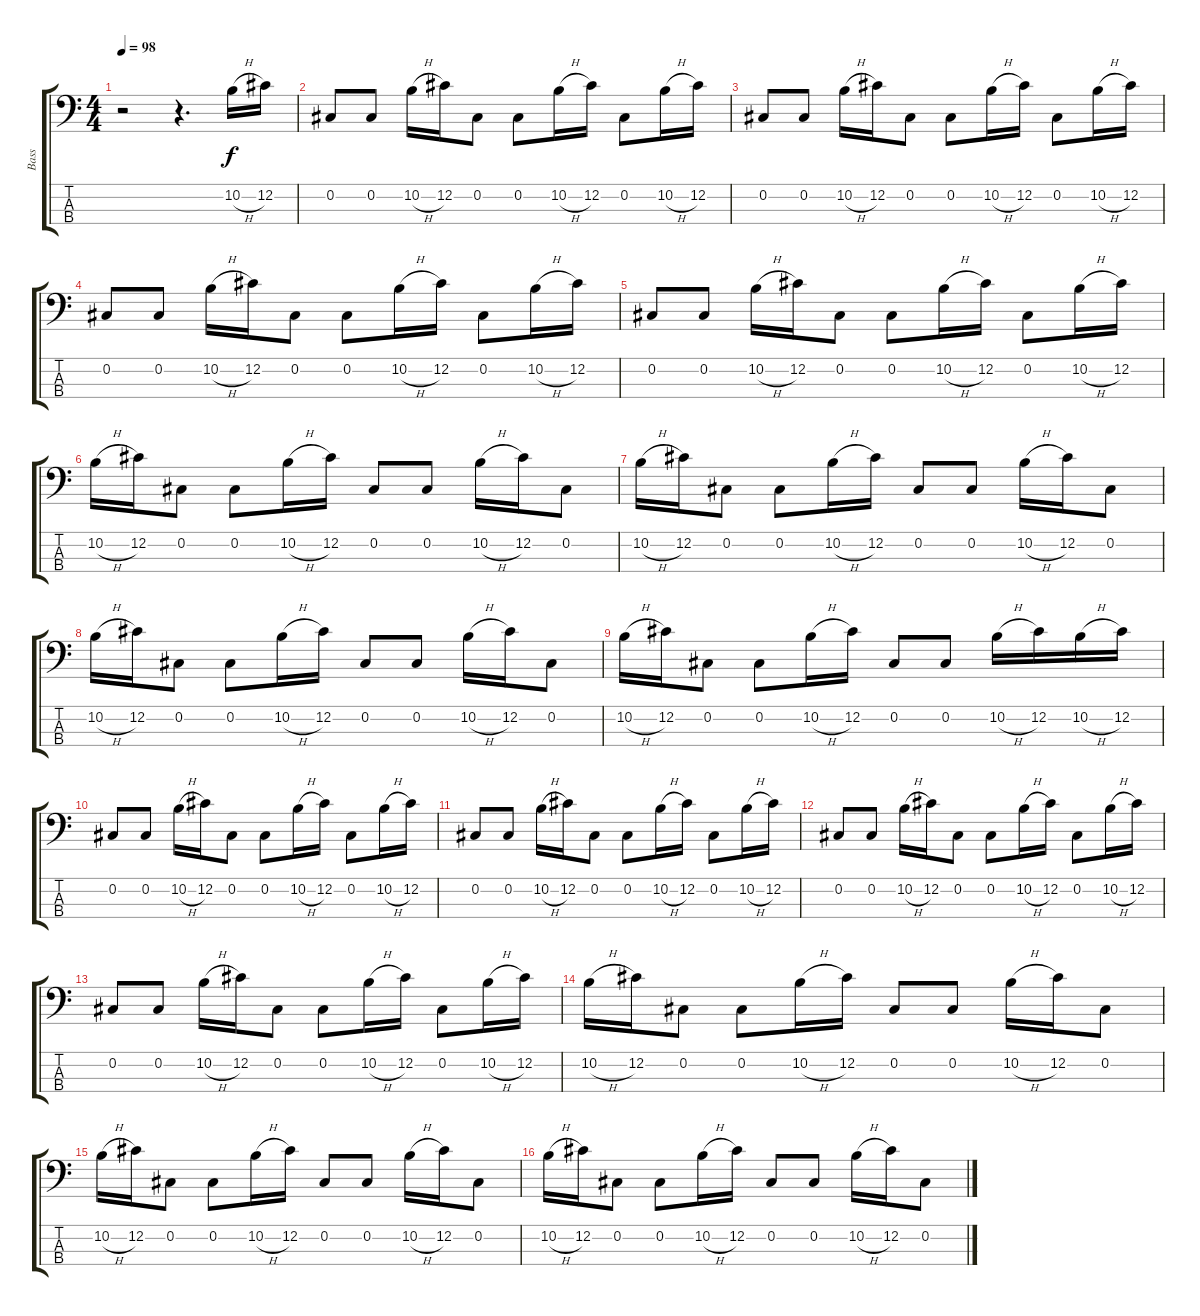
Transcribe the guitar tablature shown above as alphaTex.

\track ("Bass" "Bass") {instrument electricbassfinger}
\staff {score tabs}
\tuning (Gb2 Db2 Ab1 Db1) {hide}
\ts (4 4)
\tempo 98
\clef f4
\ks c
r.2{dy f instrument electricbassfinger} r.4{d} 10.2{h}.16 12.2.16 |
0.2.8 0.2.8 10.2{h}.16 12.2.16 0.2.8 0.2.8 10.2{h}.16 12.2.16 0.2.8 10.2{h}.16 12.2.16 |
0.2.8 0.2.8 10.2{h}.16 12.2.16 0.2.8 0.2.8 10.2{h}.16 12.2.16 0.2.8 10.2{h}.16 12.2.16 |
0.2.8 0.2.8 10.2{h}.16 12.2.16 0.2.8 0.2.8 10.2{h}.16 12.2.16 0.2.8 10.2{h}.16 12.2.16 |
0.2.8 0.2.8 10.2{h}.16 12.2.16 0.2.8 0.2.8 10.2{h}.16 12.2.16 0.2.8 10.2{h}.16 12.2.16 |
10.2{h}.16 12.2.16 0.2.8 0.2.8 10.2{h}.16 12.2.16 0.2.8 0.2.8 10.2{h}.16 12.2.16 0.2.8 |
10.2{h}.16 12.2.16 0.2.8 0.2.8 10.2{h}.16 12.2.16 0.2.8 0.2.8 10.2{h}.16 12.2.16 0.2.8 |
10.2{h}.16 12.2.16 0.2.8 0.2.8 10.2{h}.16 12.2.16 0.2.8 0.2.8 10.2{h}.16 12.2.16 0.2.8 |
10.2{h}.16 12.2.16 0.2.8 0.2.8 10.2{h}.16 12.2.16 0.2.8 0.2.8 10.2{h}.16 12.2.16 10.2{h}.16 12.2.16 |
0.2.8 0.2.8 10.2{h}.16 12.2.16 0.2.8 0.2.8 10.2{h}.16 12.2.16 0.2.8 10.2{h}.16 12.2.16 |
0.2.8 0.2.8 10.2{h}.16 12.2.16 0.2.8 0.2.8 10.2{h}.16 12.2.16 0.2.8 10.2{h}.16 12.2.16 |
0.2.8 0.2.8 10.2{h}.16 12.2.16 0.2.8 0.2.8 10.2{h}.16 12.2.16 0.2.8 10.2{h}.16 12.2.16 |
0.2.8 0.2.8 10.2{h}.16 12.2.16 0.2.8 0.2.8 10.2{h}.16 12.2.16 0.2.8 10.2{h}.16 12.2.16 |
10.2{h}.16 12.2.16 0.2.8 0.2.8 10.2{h}.16 12.2.16 0.2.8 0.2.8 10.2{h}.16 12.2.16 0.2.8 |
10.2{h}.16 12.2.16 0.2.8 0.2.8 10.2{h}.16 12.2.16 0.2.8 0.2.8 10.2{h}.16 12.2.16 0.2.8 |
10.2{h}.16 12.2.16 0.2.8 0.2.8 10.2{h}.16 12.2.16 0.2.8 0.2.8 10.2{h}.16 12.2.16 0.2.8
